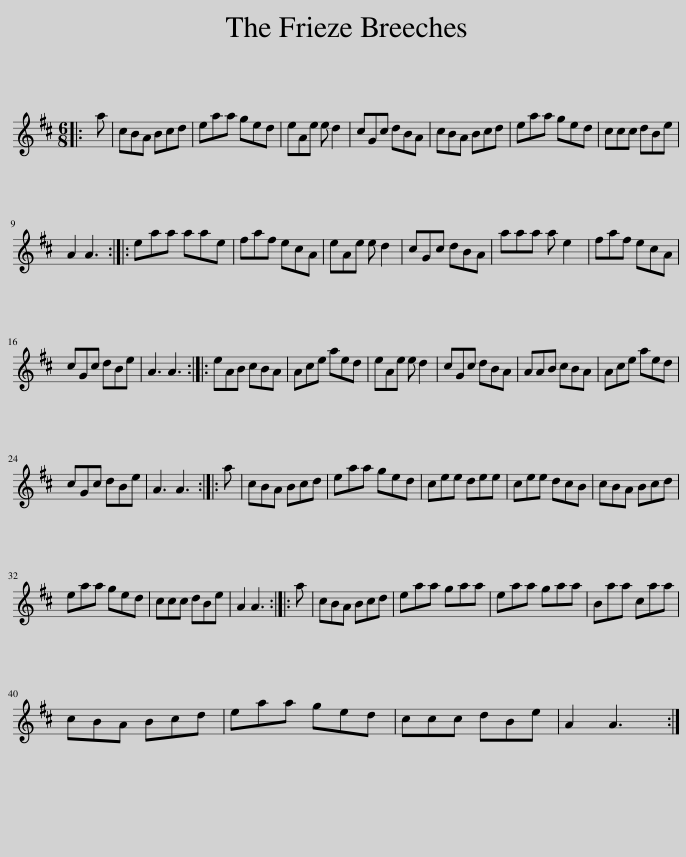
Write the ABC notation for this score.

X:1
L:1/8
M:6/8
I:linebreak $
K:D
V:1 treble
V:1
|: a | cBA Bcd | eaa ged | eAe e d2 | cGc dBA | %5
 cBA Bcd | eaa ged | ccc dBe |$ A2 A3 :: eaa aae | %10
 faf ecA | eAe e d2 | cGc dBA | aaa a e2 | faf ecA |$ %15
 cGc dBe | A3 A3 :: eAB cBA | Ace aed | eAe e d2 | %20
 cGc dBA | AAB cBA | Ace aed |$ cGc dBe | A3 A3 :: %25
 a | cBA Bcd | eaa ged | cee dee | cee dcB | %30
 cBA Bcd |$ eaa ged | ccc dBe | A2 A3 :: a | %35
 cBA Bcd | eaa gaa | eaa gaa | Baa caa |$ cBA Bcd | %40
 eaa ged | ccc dBe | A2 A3 :| %43
